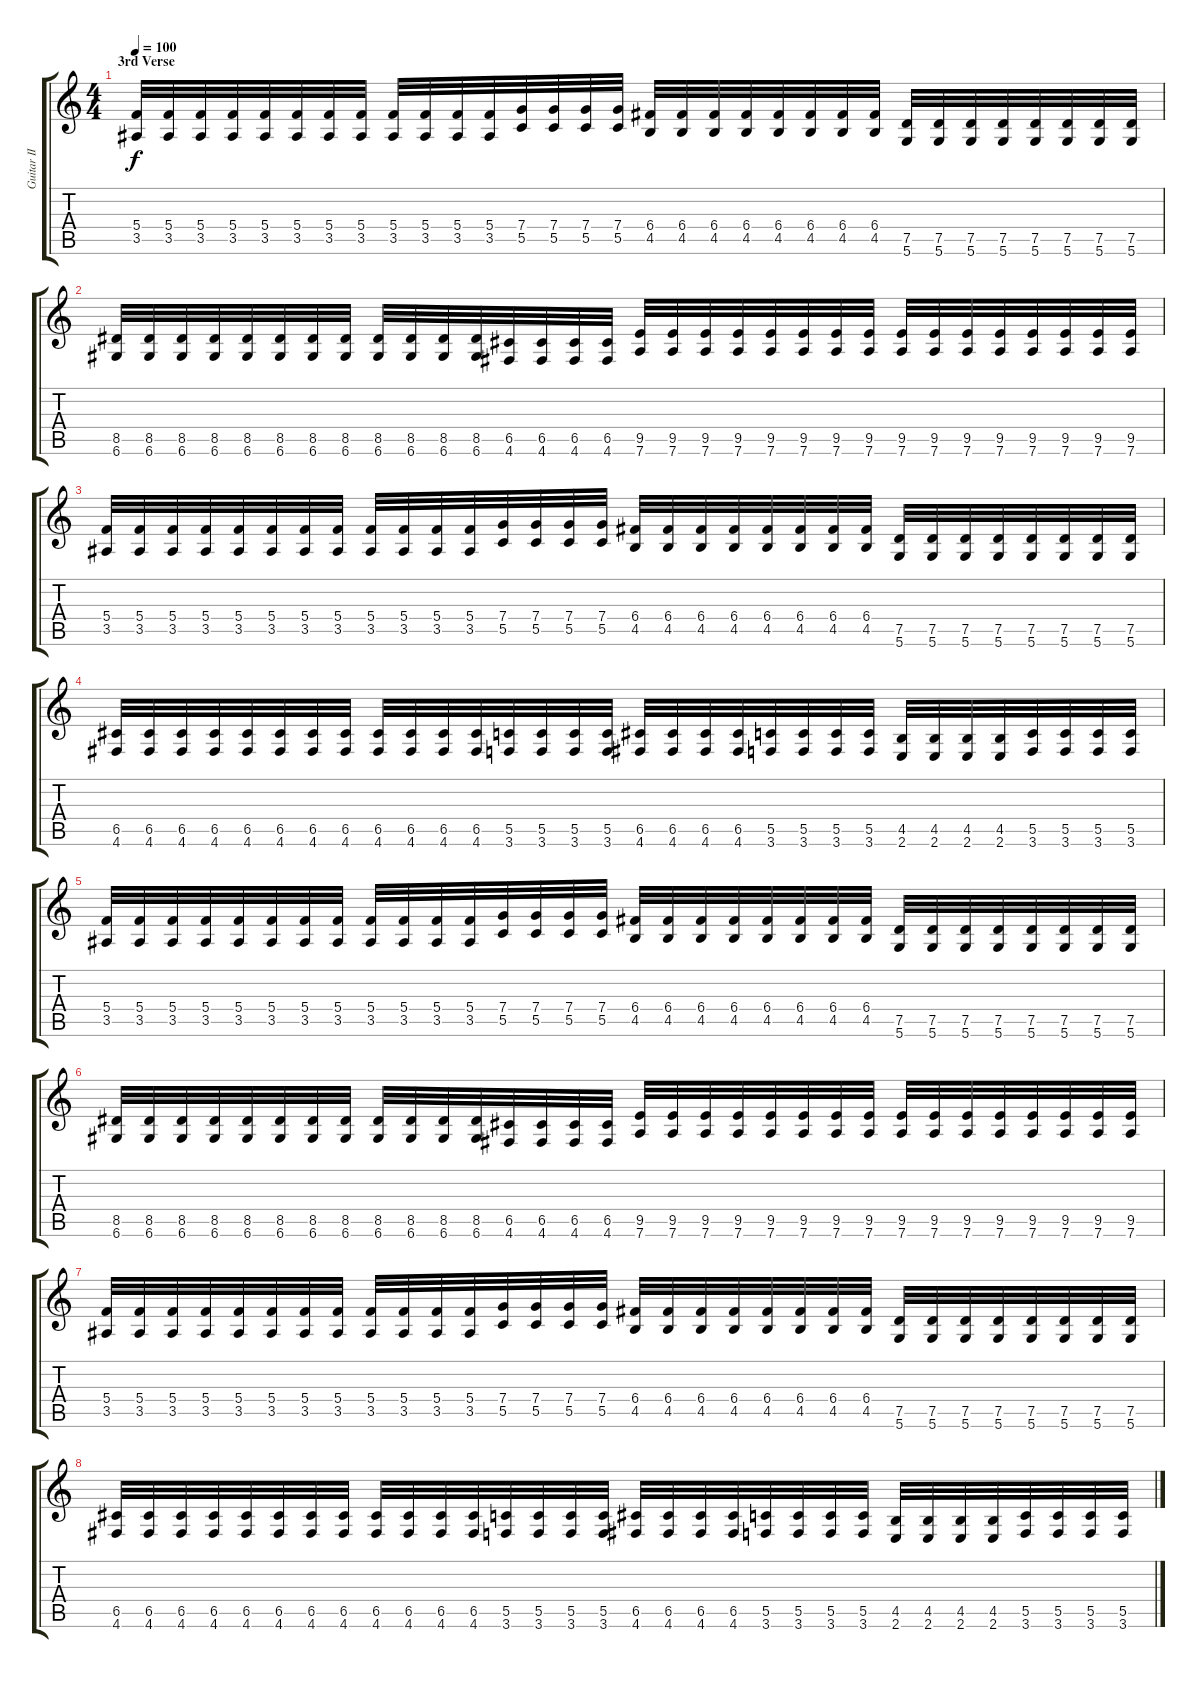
\track ("Guitar II" "Guitar II") {instrument distortionguitar}
\staff {score tabs}
\tuning (D4 A3 F3 C3 G2 D2) {hide}
\ts (4 4)
\section ("" "3rd Verse")
\tempo 100
\clef g2
\ks c
(5.4 3.5).32{dy f} (5.4 3.5).32 (5.4 3.5).32 (5.4 3.5).32 (5.4 3.5).32 (5.4 3.5).32 (5.4 3.5).32 (5.4 3.5).32 (5.4 3.5).32 (5.4 3.5).32 (5.4 3.5).32 (5.4 3.5).32 (7.4 5.5).32 (7.4 5.5).32 (7.4 5.5).32 (7.4 5.5).32 (6.4 4.5).32 (6.4 4.5).32 (6.4 4.5).32 (6.4 4.5).32 (6.4 4.5).32 (6.4 4.5).32 (6.4 4.5).32 (6.4 4.5).32 (7.5 5.6).32 (7.5 5.6).32 (7.5 5.6).32 (7.5 5.6).32 (7.5 5.6).32 (7.5 5.6).32 (7.5 5.6).32 (7.5 5.6).32 |
(8.5 6.6).32 (8.5 6.6).32 (8.5 6.6).32 (8.5 6.6).32 (8.5 6.6).32 (8.5 6.6).32 (8.5 6.6).32 (8.5 6.6).32 (8.5 6.6).32 (8.5 6.6).32 (8.5 6.6).32 (8.5 6.6).32 (6.5 4.6).32 (6.5 4.6).32 (6.5 4.6).32 (6.5 4.6).32 (9.5 7.6).32 (9.5 7.6).32 (9.5 7.6).32 (9.5 7.6).32 (9.5 7.6).32 (9.5 7.6).32 (9.5 7.6).32 (9.5 7.6).32 (9.5 7.6).32 (9.5 7.6).32 (9.5 7.6).32 (9.5 7.6).32 (9.5 7.6).32 (9.5 7.6).32 (9.5 7.6).32 (9.5 7.6).32 |
(5.4 3.5).32 (5.4 3.5).32 (5.4 3.5).32 (5.4 3.5).32 (5.4 3.5).32 (5.4 3.5).32 (5.4 3.5).32 (5.4 3.5).32 (5.4 3.5).32 (5.4 3.5).32 (5.4 3.5).32 (5.4 3.5).32 (7.4 5.5).32 (7.4 5.5).32 (7.4 5.5).32 (7.4 5.5).32 (6.4 4.5).32 (6.4 4.5).32 (6.4 4.5).32 (6.4 4.5).32 (6.4 4.5).32 (6.4 4.5).32 (6.4 4.5).32 (6.4 4.5).32 (7.5 5.6).32 (7.5 5.6).32 (7.5 5.6).32 (7.5 5.6).32 (7.5 5.6).32 (7.5 5.6).32 (7.5 5.6).32 (7.5 5.6).32 |
(6.5 4.6).32 (6.5 4.6).32 (6.5 4.6).32 (6.5 4.6).32 (6.5 4.6).32 (6.5 4.6).32 (6.5 4.6).32 (6.5 4.6).32 (6.5 4.6).32 (6.5 4.6).32 (6.5 4.6).32 (6.5 4.6).32 (5.5 3.6).32 (5.5 3.6).32 (5.5 3.6).32 (5.5 3.6).32 (6.5 4.6).32 (6.5 4.6).32 (6.5 4.6).32 (6.5 4.6).32 (5.5 3.6).32 (5.5 3.6).32 (5.5 3.6).32 (5.5 3.6).32 (4.5 2.6).32 (4.5 2.6).32 (4.5 2.6).32 (4.5 2.6).32 (5.5 3.6).32 (5.5 3.6).32 (5.5 3.6).32 (5.5 3.6).32 |
(5.4 3.5).32 (5.4 3.5).32 (5.4 3.5).32 (5.4 3.5).32 (5.4 3.5).32 (5.4 3.5).32 (5.4 3.5).32 (5.4 3.5).32 (5.4 3.5).32 (5.4 3.5).32 (5.4 3.5).32 (5.4 3.5).32 (7.4 5.5).32 (7.4 5.5).32 (7.4 5.5).32 (7.4 5.5).32 (6.4 4.5).32 (6.4 4.5).32 (6.4 4.5).32 (6.4 4.5).32 (6.4 4.5).32 (6.4 4.5).32 (6.4 4.5).32 (6.4 4.5).32 (7.5 5.6).32 (7.5 5.6).32 (7.5 5.6).32 (7.5 5.6).32 (7.5 5.6).32 (7.5 5.6).32 (7.5 5.6).32 (7.5 5.6).32 |
(8.5 6.6).32 (8.5 6.6).32 (8.5 6.6).32 (8.5 6.6).32 (8.5 6.6).32 (8.5 6.6).32 (8.5 6.6).32 (8.5 6.6).32 (8.5 6.6).32 (8.5 6.6).32 (8.5 6.6).32 (8.5 6.6).32 (6.5 4.6).32 (6.5 4.6).32 (6.5 4.6).32 (6.5 4.6).32 (9.5 7.6).32 (9.5 7.6).32 (9.5 7.6).32 (9.5 7.6).32 (9.5 7.6).32 (9.5 7.6).32 (9.5 7.6).32 (9.5 7.6).32 (9.5 7.6).32 (9.5 7.6).32 (9.5 7.6).32 (9.5 7.6).32 (9.5 7.6).32 (9.5 7.6).32 (9.5 7.6).32 (9.5 7.6).32 |
(5.4 3.5).32 (5.4 3.5).32 (5.4 3.5).32 (5.4 3.5).32 (5.4 3.5).32 (5.4 3.5).32 (5.4 3.5).32 (5.4 3.5).32 (5.4 3.5).32 (5.4 3.5).32 (5.4 3.5).32 (5.4 3.5).32 (7.4 5.5).32 (7.4 5.5).32 (7.4 5.5).32 (7.4 5.5).32 (6.4 4.5).32 (6.4 4.5).32 (6.4 4.5).32 (6.4 4.5).32 (6.4 4.5).32 (6.4 4.5).32 (6.4 4.5).32 (6.4 4.5).32 (7.5 5.6).32 (7.5 5.6).32 (7.5 5.6).32 (7.5 5.6).32 (7.5 5.6).32 (7.5 5.6).32 (7.5 5.6).32 (7.5 5.6).32 |
(6.5 4.6).32 (6.5 4.6).32 (6.5 4.6).32 (6.5 4.6).32 (6.5 4.6).32 (6.5 4.6).32 (6.5 4.6).32 (6.5 4.6).32 (6.5 4.6).32 (6.5 4.6).32 (6.5 4.6).32 (6.5 4.6).32 (5.5 3.6).32 (5.5 3.6).32 (5.5 3.6).32 (5.5 3.6).32 (6.5 4.6).32 (6.5 4.6).32 (6.5 4.6).32 (6.5 4.6).32 (5.5 3.6).32 (5.5 3.6).32 (5.5 3.6).32 (5.5 3.6).32 (4.5 2.6).32 (4.5 2.6).32 (4.5 2.6).32 (4.5 2.6).32 (5.5 3.6).32 (5.5 3.6).32 (5.5 3.6).32 (5.5 3.6).32
